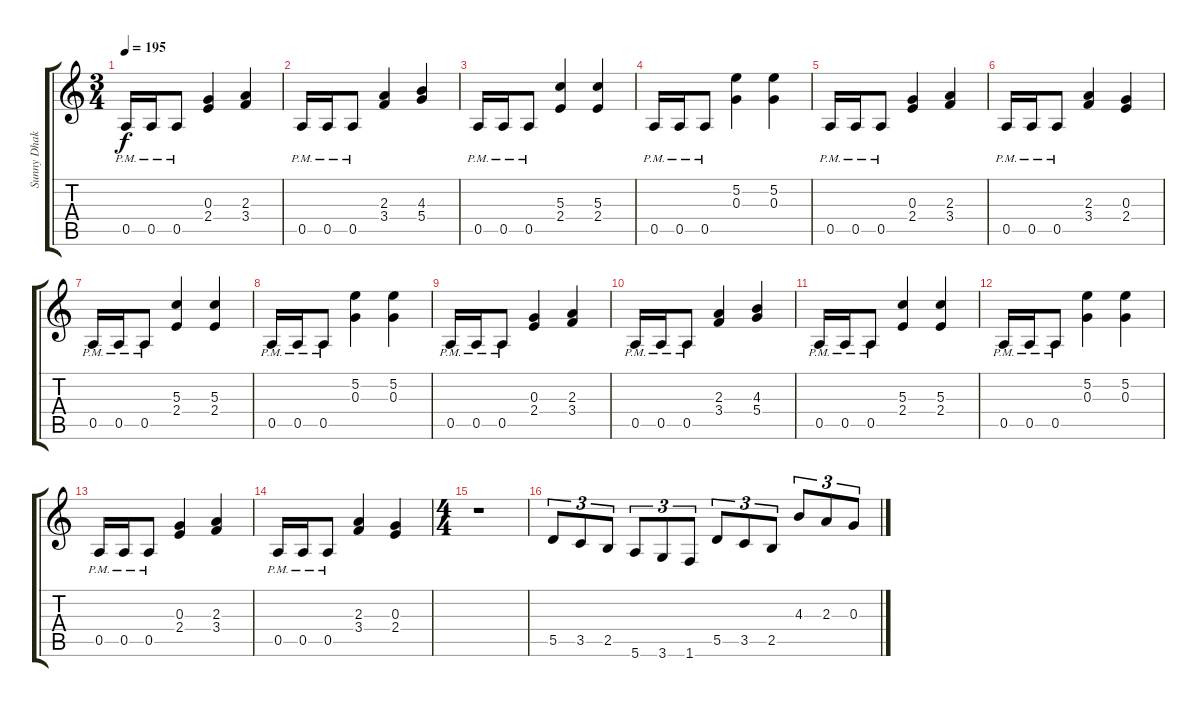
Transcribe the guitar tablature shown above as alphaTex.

\track ("Sunny Dhak" "Sunny Dhak") {instrument distortionguitar}
\staff {score tabs}
\tuning (E4 B3 G3 D3 A2 E2) {hide}
\ts (3 4)
\tempo 195
\clef g2
\ks c
0.5{pm}.16{dy f} 0.5{pm}.16 0.5{pm}.8 (0.3 2.4).4 (2.3 3.4).4 |
0.5{pm}.16 0.5{pm}.16 0.5{pm}.8 (2.3 3.4).4 (4.3 5.4).4 |
0.5{pm}.16 0.5{pm}.16 0.5{pm}.8 (5.3 2.4).4 (5.3 2.4).4 |
0.5{pm}.16 0.5{pm}.16 0.5{pm}.8 (5.2 0.3).4 (5.2 0.3).4 |
0.5{pm}.16 0.5{pm}.16 0.5{pm}.8 (0.3 2.4).4 (2.3 3.4).4 |
0.5{pm}.16 0.5{pm}.16 0.5{pm}.8 (2.3 3.4).4 (0.3 2.4).4 |
0.5{pm}.16 0.5{pm}.16 0.5{pm}.8 (5.3 2.4).4 (5.3 2.4).4 |
0.5{pm}.16 0.5{pm}.16 0.5{pm}.8 (5.2 0.3).4 (5.2 0.3).4 |
0.5{pm}.16 0.5{pm}.16 0.5{pm}.8 (0.3 2.4).4 (2.3 3.4).4 |
0.5{pm}.16 0.5{pm}.16 0.5{pm}.8 (2.3 3.4).4 (4.3 5.4).4 |
0.5{pm}.16 0.5{pm}.16 0.5{pm}.8 (5.3 2.4).4 (5.3 2.4).4 |
0.5{pm}.16 0.5{pm}.16 0.5{pm}.8 (5.2 0.3).4 (5.2 0.3).4 |
0.5{pm}.16 0.5{pm}.16 0.5{pm}.8 (0.3 2.4).4 (2.3 3.4).4 |
0.5{pm}.16 0.5{pm}.16 0.5{pm}.8 (2.3 3.4).4 (0.3 2.4).4 |
\ts (4 4)
r.1 |
5.5.8{tu (3 2)} 3.5.8{tu (3 2)} 2.5.8{tu (3 2)} 5.6.8{tu (3 2)} 3.6.8{tu (3 2)} 1.6.8{tu (3 2)} 5.5.8{tu (3 2)} 3.5.8{tu (3 2)} 2.5.8{tu (3 2)} 4.3.8{tu (3 2)} 2.3.8{tu (3 2)} 0.3.8{tu (3 2)}
